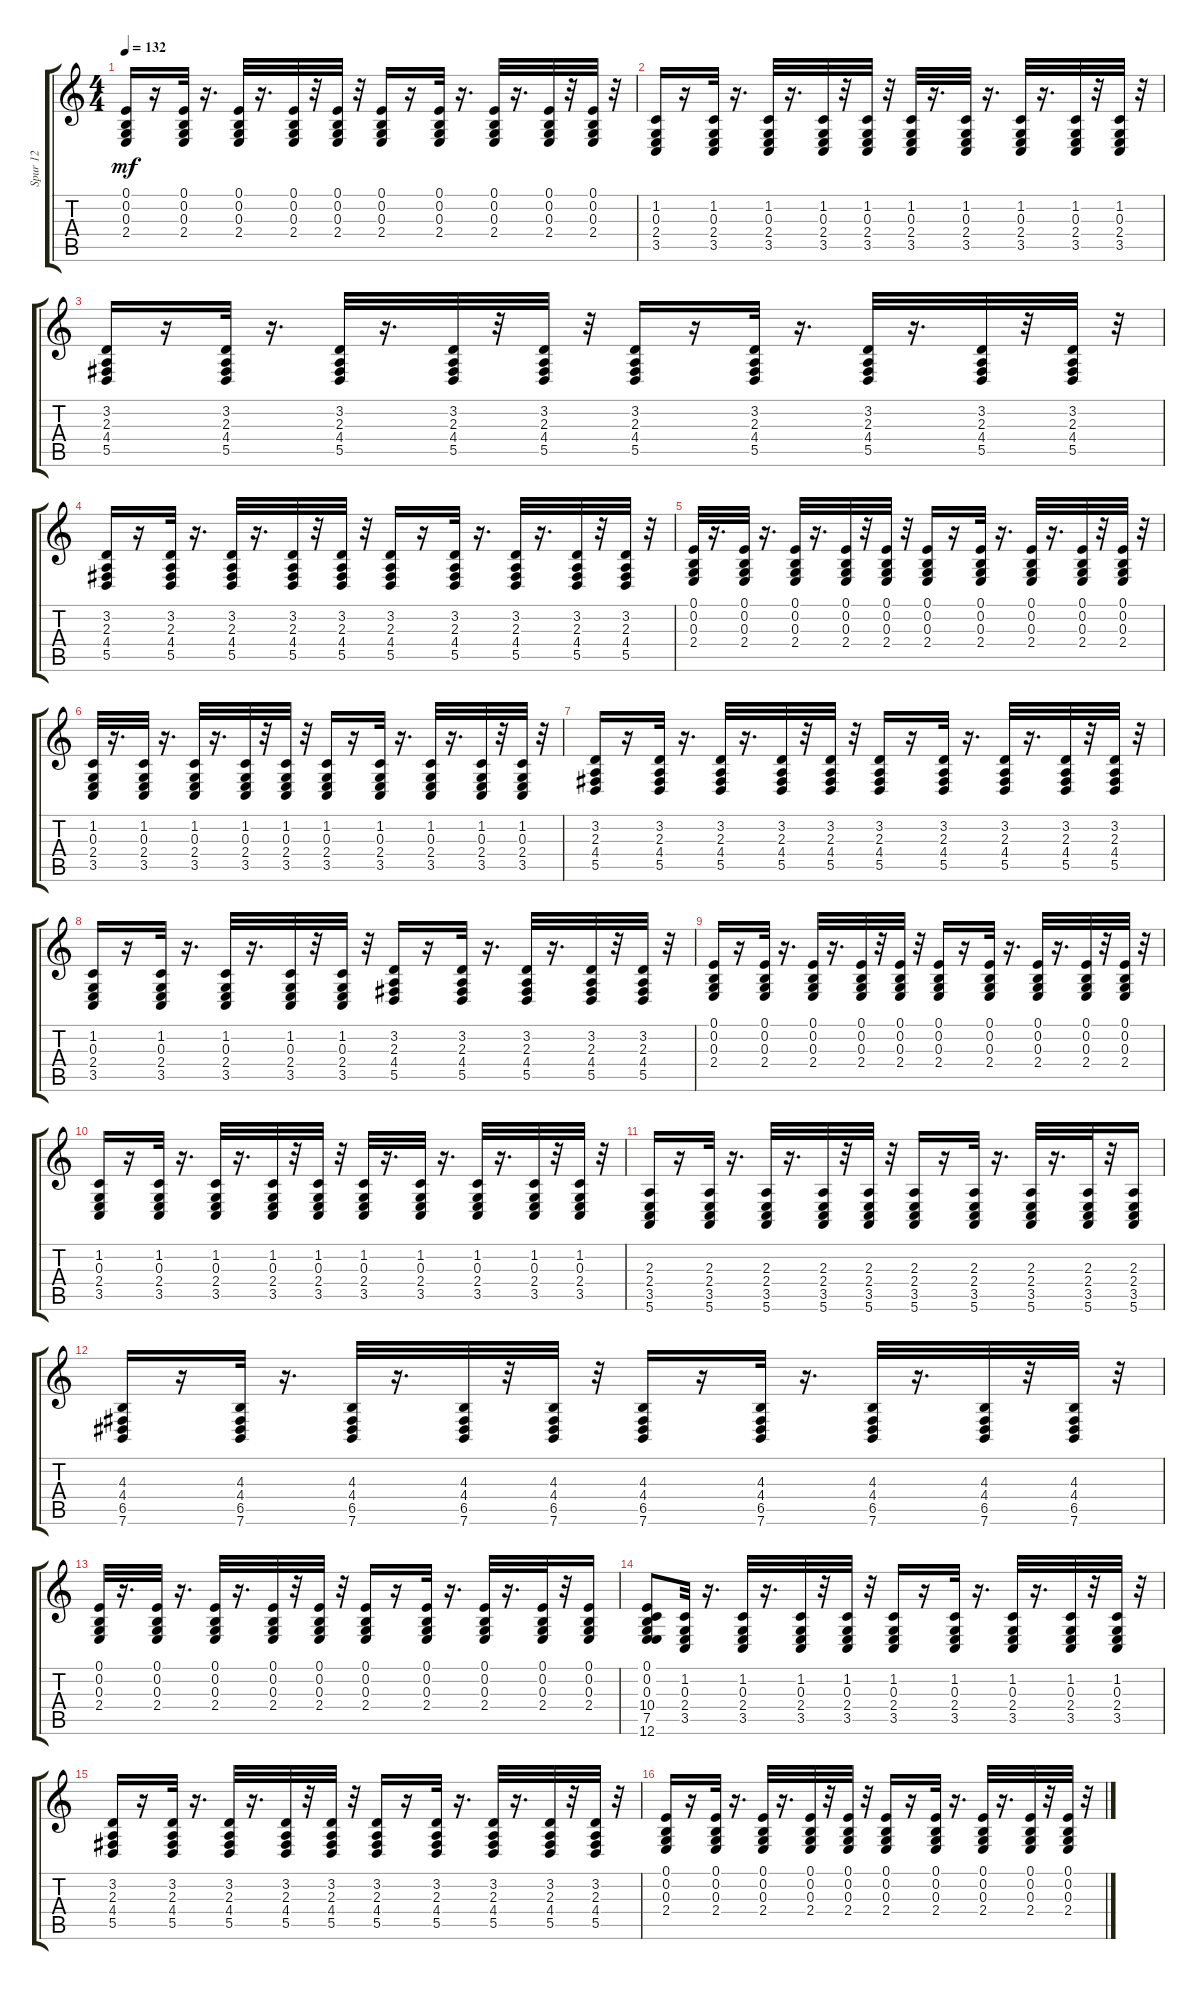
\track ("Spur 12" "Spur 12") {instrument lead2sawtooth}
\staff {score tabs}
\tuning (E4 B3 G3 D3 A2 E2) {hide}
\ts (4 4)
\tempo 132
\clef g2
\ks c
(0.1 0.2 0.3 2.4).16{dy mf} r.16 (0.1 0.2 0.3 2.4).32 r.16{d} (0.1 0.2 0.3 2.4).32 r.16{d} (0.1 0.2 0.3 2.4).32 r.32 (0.1 0.2 0.3 2.4).32 r.32 (0.1 0.2 0.3 2.4).16 r.16 (0.1 0.2 0.3 2.4).32 r.16{d} (0.1 0.2 0.3 2.4).32 r.16{d} (0.1 0.2 0.3 2.4).32 r.32 (0.1 0.2 0.3 2.4).32 r.32 |
(1.2 0.3 2.4 3.5).16 r.16 (1.2 0.3 2.4 3.5).32 r.16{d} (1.2 0.3 2.4 3.5).32 r.16{d} (1.2 0.3 2.4 3.5).32 r.32 (1.2 0.3 2.4 3.5).32 r.32 (1.2 0.3 2.4 3.5).32 r.16{d} (1.2 0.3 2.4 3.5).32 r.16{d} (1.2 0.3 2.4 3.5).32 r.16{d} (1.2 0.3 2.4 3.5).32 r.32 (1.2 0.3 2.4 3.5).32 r.32 |
(3.2 2.3 4.4 5.5).16 r.16 (3.2 2.3 4.4 5.5).32 r.16{d} (3.2 2.3 4.4 5.5).32 r.16{d} (3.2 2.3 4.4 5.5).32 r.32 (3.2 2.3 4.4 5.5).32 r.32 (3.2 2.3 4.4 5.5).16 r.16 (3.2 2.3 4.4 5.5).32 r.16{d} (3.2 2.3 4.4 5.5).32 r.16{d} (3.2 2.3 4.4 5.5).32 r.32 (3.2 2.3 4.4 5.5).32 r.32 |
(3.2 2.3 4.4 5.5).16 r.16 (3.2 2.3 4.4 5.5).32 r.16{d} (3.2 2.3 4.4 5.5).32 r.16{d} (3.2 2.3 4.4 5.5).32 r.32 (3.2 2.3 4.4 5.5).32 r.32 (3.2 2.3 4.4 5.5).16 r.16 (3.2 2.3 4.4 5.5).32 r.16{d} (3.2 2.3 4.4 5.5).32 r.16{d} (3.2 2.3 4.4 5.5).32 r.32 (3.2 2.3 4.4 5.5).32 r.32 |
(0.1 0.2 0.3 2.4).32 r.16{d} (0.1 0.2 0.3 2.4).32 r.16{d} (0.1 0.2 0.3 2.4).32 r.16{d} (0.1 0.2 0.3 2.4).32 r.32 (0.1 0.2 0.3 2.4).32 r.32 (0.1 0.2 0.3 2.4).16 r.16 (0.1 0.2 0.3 2.4).32 r.16{d} (0.1 0.2 0.3 2.4).32 r.16{d} (0.1 0.2 0.3 2.4).32 r.32 (0.1 0.2 0.3 2.4).32 r.32 |
(1.2 0.3 2.4 3.5).32 r.16{d} (1.2 0.3 2.4 3.5).32 r.16{d} (1.2 0.3 2.4 3.5).32 r.16{d} (1.2 0.3 2.4 3.5).32 r.32 (1.2 0.3 2.4 3.5).32 r.32 (1.2 0.3 2.4 3.5).16 r.16 (1.2 0.3 2.4 3.5).32 r.16{d} (1.2 0.3 2.4 3.5).32 r.16{d} (1.2 0.3 2.4 3.5).32 r.32 (1.2 0.3 2.4 3.5).32 r.32 |
(3.2 2.3 4.4 5.5).16 r.16 (3.2 2.3 4.4 5.5).32 r.16{d} (3.2 2.3 4.4 5.5).32 r.16{d} (3.2 2.3 4.4 5.5).32 r.32 (3.2 2.3 4.4 5.5).32 r.32 (3.2 2.3 4.4 5.5).16 r.16 (3.2 2.3 4.4 5.5).32 r.16{d} (3.2 2.3 4.4 5.5).32 r.16{d} (3.2 2.3 4.4 5.5).32 r.32 (3.2 2.3 4.4 5.5).32 r.32 |
(1.2 0.3 2.4 3.5).16 r.16 (1.2 0.3 2.4 3.5).32 r.16{d} (1.2 0.3 2.4 3.5).32 r.16{d} (1.2 0.3 2.4 3.5).32 r.32 (1.2 0.3 2.4 3.5).32 r.32 (3.2 2.3 4.4 5.5).16 r.16 (3.2 2.3 4.4 5.5).32 r.16{d} (3.2 2.3 4.4 5.5).32 r.16{d} (3.2 2.3 4.4 5.5).32 r.32 (3.2 2.3 4.4 5.5).32 r.32 |
(0.1 0.2 0.3 2.4).16 r.16 (0.1 0.2 0.3 2.4).32 r.16{d} (0.1 0.2 0.3 2.4).32 r.16{d} (0.1 0.2 0.3 2.4).32 r.32 (0.1 0.2 0.3 2.4).32 r.32 (0.1 0.2 0.3 2.4).16 r.16 (0.1 0.2 0.3 2.4).32 r.16{d} (0.1 0.2 0.3 2.4).32 r.16{d} (0.1 0.2 0.3 2.4).32 r.32 (0.1 0.2 0.3 2.4).32 r.32 |
(1.2 0.3 2.4 3.5).16 r.16 (1.2 0.3 2.4 3.5).32 r.16{d} (1.2 0.3 2.4 3.5).32 r.16{d} (1.2 0.3 2.4 3.5).32 r.32 (1.2 0.3 2.4 3.5).32 r.32 (1.2 0.3 2.4 3.5).32 r.16{d} (1.2 0.3 2.4 3.5).32 r.16{d} (1.2 0.3 2.4 3.5).32 r.16{d} (1.2 0.3 2.4 3.5).32 r.32 (1.2 0.3 2.4 3.5).32 r.32 |
(2.3 2.4 3.5 5.6).16 r.16 (2.3 2.4 3.5 5.6).32 r.16{d} (2.3 2.4 3.5 5.6).32 r.16{d} (2.3 2.4 3.5 5.6).32 r.32 (2.3 2.4 3.5 5.6).32 r.32 (2.3 2.4 3.5 5.6).16 r.16 (2.3 2.4 3.5 5.6).32 r.16{d} (2.3 2.4 3.5 5.6).32 r.16{d} (2.3 2.4 3.5 5.6).32 r.32 (2.3 2.4 3.5 5.6).16 |
(4.3 4.4 6.5 7.6).16 r.16 (4.3 4.4 6.5 7.6).32 r.16{d} (4.3 4.4 6.5 7.6).32 r.16{d} (4.3 4.4 6.5 7.6).32 r.32 (4.3 4.4 6.5 7.6).32 r.32 (4.3 4.4 6.5 7.6).16 r.16 (4.3 4.4 6.5 7.6).32 r.16{d} (4.3 4.4 6.5 7.6).32 r.16{d} (4.3 4.4 6.5 7.6).32 r.32 (4.3 4.4 6.5 7.6).32 r.32 |
(0.1 0.2 0.3 2.4).32 r.16{d} (0.1 0.2 0.3 2.4).32 r.16{d} (0.1 0.2 0.3 2.4).32 r.16{d} (0.1 0.2 0.3 2.4).32 r.32 (0.1 0.2 0.3 2.4).32 r.32 (0.1 0.2 0.3 2.4).16 r.16 (0.1 0.2 0.3 2.4).32 r.16{d} (0.1 0.2 0.3 2.4).32 r.16{d} (0.1 0.2 0.3 2.4).32 r.32 (0.1 0.2 0.3 2.4).16 |
(0.1 0.2 0.3 10.4 7.5 12.6).8 (1.2 0.3 2.4 3.5).32 r.16{d} (1.2 0.3 2.4 3.5).32 r.16{d} (1.2 0.3 2.4 3.5).32 r.32 (1.2 0.3 2.4 3.5).32 r.32 (1.2 0.3 2.4 3.5).16 r.16 (1.2 0.3 2.4 3.5).32 r.16{d} (1.2 0.3 2.4 3.5).32 r.16{d} (1.2 0.3 2.4 3.5).32 r.32 (1.2 0.3 2.4 3.5).32 r.32 |
(3.2 2.3 4.4 5.5).16 r.16 (3.2 2.3 4.4 5.5).32 r.16{d} (3.2 2.3 4.4 5.5).32 r.16{d} (3.2 2.3 4.4 5.5).32 r.32 (3.2 2.3 4.4 5.5).32 r.32 (3.2 2.3 4.4 5.5).16 r.16 (3.2 2.3 4.4 5.5).32 r.16{d} (3.2 2.3 4.4 5.5).32 r.16{d} (3.2 2.3 4.4 5.5).32 r.32 (3.2 2.3 4.4 5.5).32 r.32 |
(0.1 0.2 0.3 2.4).16 r.16 (0.1 0.2 0.3 2.4).32 r.16{d} (0.1 0.2 0.3 2.4).32 r.16{d} (0.1 0.2 0.3 2.4).32 r.32 (0.1 0.2 0.3 2.4).32 r.32 (0.1 0.2 0.3 2.4).16 r.16 (0.1 0.2 0.3 2.4).32 r.16{d} (0.1 0.2 0.3 2.4).32 r.16{d} (0.1 0.2 0.3 2.4).32 r.32 (0.1 0.2 0.3 2.4).32 r.32
